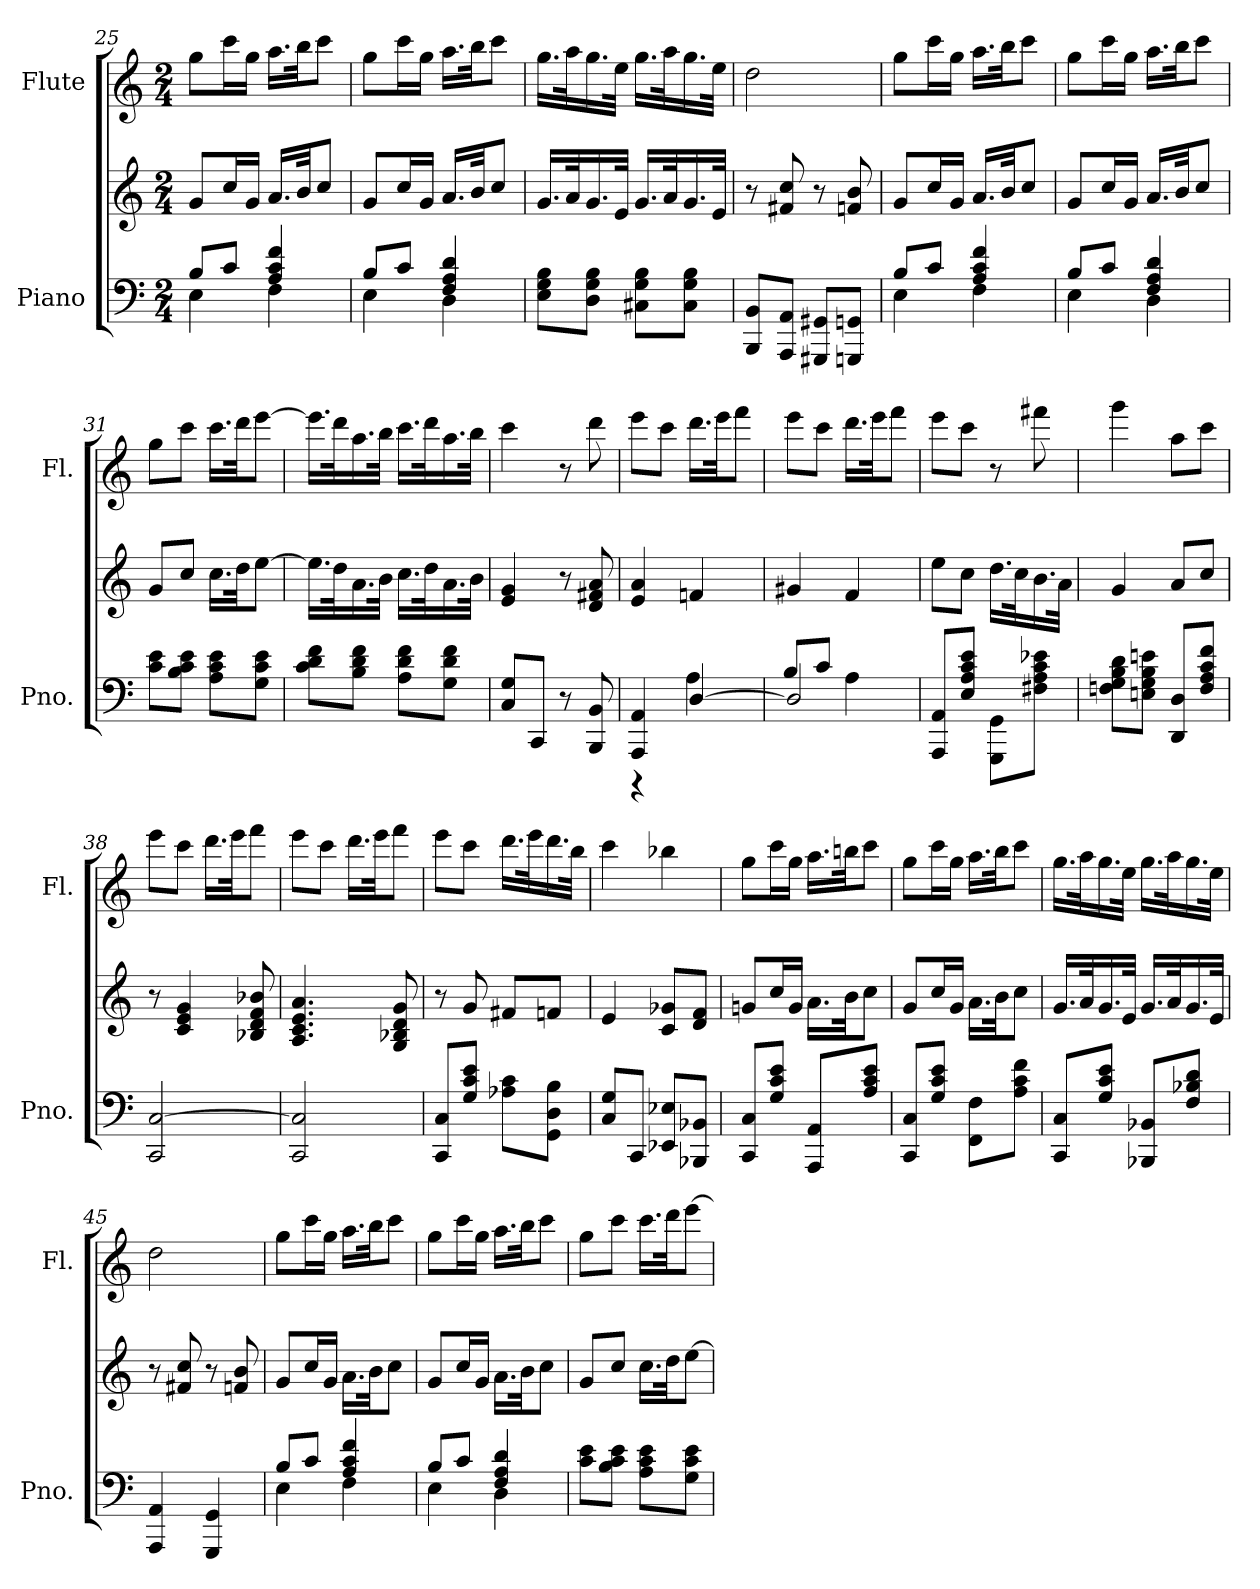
**kern	**kern	**kern
*part2	*part2	*part1
*staff3	*staff2	*staff1
*I"Piano	*	*I"Flute
*I'Pno.	*	*I'Fl.
*clefF4	*clefG2	*clefG2
*k[]	*k[]	*k[]
*C:	*C:	*C:
*M2/4	*M2/4	*M2/4
=25	=25	=25
*^	*	*
8B/L	4E\	8g/L	8gg\L
8c/J	.	16cc/L	16ccc\L
.	.	16g/JJ	16gg\JJ
4A/ 4c/ 4f/	4F\	16.a/LL	16.aa\LL
.	.	32b/JK	32bb\JK
.	.	8cc/J	8ccc\J
=26	=26	=26	=26
8B/L	4E\	8g/L	8gg\L
8c/J	.	16cc/L	16ccc\L
.	.	16g/JJ	16gg\JJ
4F/ 4A/ 4d/	4D\	16.a/LL	16.aa\LL
.	.	32b/JK	32bb\JK
.	.	8cc/J	8ccc\J
*v	*v	*	*
=27	=27	=27
8E\ 8G\ 8B\L	16.g/LL	16.gg\LL
.	32a/K	32aa\K
8D\ 8G\ 8B\J	16.g/	16.gg\
.	32e/JJk	32ee\JJk
8C#X\ 8G\ 8B\L	16.g/LL	16.gg\LL
.	32a/K	32aa\K
8C#\ 8G\ 8B\J	16.g/	16.gg\
.	32e/JJk	32ee\JJk
!!LO:LB:g=z
=28	=28	=28
8BBB/ 8BB/L	8r	2dd\
8AAA/ 8AA/J	8f#X/ 8cc/	.
8GGG#X/ 8GG#X/L	8r	.
8GGGn/ 8GGn/J	8fn/ 8b/	.
=29	=29	=29
*^	*	*
8B/L	4E\	8g/L	8gg\L
8c/J	.	16cc/L	16ccc\L
.	.	16g/JJ	16gg\JJ
4A/ 4c/ 4f/	4F\	16.a/LL	16.aa\LL
.	.	32b/JK	32bb\JK
.	.	8cc/J	8ccc\J
=30	=30	=30	=30
8B/L	4E\	8g/L	8gg\L
8c/J	.	16cc/L	16ccc\L
.	.	16g/JJ	16gg\JJ
4F/ 4A/ 4d/	4D\	16.a/LL	16.aa\LL
.	.	32b/JK	32bb\JK
.	.	8cc/J	8ccc\J
*v	*v	*	*
=31	=31	=31
8c\ 8e\L	8g/L	8gg\L
8B\ 8c\ 8e\J	8cc/J	8ccc\J
8A\ 8c\ 8e\L	16.cc\LL	16.ccc\LL
.	32dd\JK	32ddd\JK
8G\ 8c\ 8e\J	[8ee\J	[8eee\J
=32	=32	=32
8c\ 8d\ 8f\L	16.ee\LL]	16.eee\LL]
.	32dd\K	32ddd\K
8B\ 8d\ 8f\J	16.a\	16.aa\
.	32b\JJk	32bb\JJk
8A\ 8d\ 8f\L	16.cc\LL	16.ccc\LL
.	32dd\K	32ddd\K
8G\ 8d\ 8f\J	16.a\	16.aa\
.	32b\JJk	32bb\JJk
!!LO:LB:g=z
=33	=33	=33
8C/ 8G/L	4e/ 4g/	4ccc\
8CC/J	.	.
8r	8r	8r
8BBB/ 8BB/	8d/ 8f#X/ 8a/	8ddd\
=34	=34	=34
*^	*	*
4AAA/ 4AA/	4r	4e/ 4a/	8eee\L
.	.	.	8ccc\J
[4D/	4A\	4fn/	16.ddd\LL
.	.	.	32eee\JK
.	.	.	8fff\J
=35	=35	=35	=35
2D/]	8B/L	4g#X/	8eee\L
.	8c/J	.	8ccc\J
.	4A\	4f/	16.ddd\LL
.	.	.	32eee\JK
.	.	.	8fff\J
*v	*v	*	*
=36	=36	=36
8AAA/ 8AA/L	8ee\L	8eee\L
8E/ 8A/ 8c/ 8e/J	8cc\J	8ccc\J
8GGG\ 8GG\L	16.dd\LL	8r
.	32cc\K	.
8F#X\ 8A\ 8c\ 8e-X\J	16.b\	8fff#X\
.	32a\JJk	.
=37	=37	=37
8Fn\ 8G\ 8B\ 8d\L	4g/	4ggg\
8En\ 8G\ 8B\ 8en\J	.	.
8DD/ 8D/L	8a/L	8aa\L
8F/ 8A/ 8c/ 8f/J	8cc/J	8ccc\J
=38	=38	=38
2CC/ [2C/	8r	8eee\L
.	4c/ 4e/ 4g/	8ccc\J
.	.	16.ddd\LL
.	.	32eee\JK
.	8B-X/ 8d/ 8f/ 8b-X/	8fff\J
!!LO:PB:g=z
=39	=39	=39
2CC/ 2C/]	4.A/ 4.c/ 4.e/ 4.a/	8eee\L
.	.	8ccc\J
.	.	16.ddd\LL
.	.	32eee\JK
.	8G/ 8B-X/ 8d/ 8g/	8fff\J
=40	=40	=40
8CC/ 8C/L	8r	8eee\L
8G/ 8c/ 8e/J	8g/	8ccc\J
8A-X\ 8c\L	8f#X/L	16.ddd\LL
.	.	32eee\K
8GG\ 8D\ 8B\J	8fn/J	16.ddd\
.	.	32bb\JJk
=41	=41	=41
8C/ 8G/L	4e/	4ccc\
8CC/J	.	.
8EE-X/ 8E-X/L	8c/ 8g-X/L	4bb-X\
8BBB-X/ 8BB-X/J	8d/ 8f/J	.
=42	=42	=42
8CC/ 8C/L	8gn/L	8gg\L
8G/ 8c/ 8e/J	16cc/L	16ccc\L
.	16g/JJ	16gg\JJ
8AAA/ 8AA/L	16.a\LL	16.aa\LL
.	32b\JK	32bbn\JK
8A/ 8c/ 8e/J	8cc\J	8ccc\J
=43	=43	=43
8CC/ 8C/L	8g/L	8gg\L
8G/ 8c/ 8e/J	16cc/L	16ccc\L
.	16g/JJ	16gg\JJ
8FF\ 8F\L	16.a\LL	16.aa\LL
.	32b\JK	32bb\JK
8A\ 8c\ 8f\J	8cc\J	8ccc\J
!!LO:LB:g=z
=44	=44	=44
8CC/ 8C/L	16.g/LL	16.gg\LL
.	32a/K	32aa\K
8G/ 8c/ 8e/J	16.g/	16.gg\
.	32e/JJk	32ee\JJk
8BBB-X/ 8BB-X/L	16.g/LL	16.gg\LL
.	32a/K	32aa\K
8F/ 8B-X/ 8d/J	16.g/	16.gg\
.	32e/JJk	32ee\JJk
=45	=45	=45
4AAA/ 4AA/	8r	2dd\
.	8f#X/ 8cc/	.
4GGG/ 4GG/	8r	.
.	8fn/ 8b/	.
=46	=46	=46
*^	*	*
8B/L	4E\	8g/L	8gg\L
8c/J	.	16cc/L	16ccc\L
.	.	16g/JJ	16gg\JJ
4A/ 4c/ 4f/	4F\	16.a\LL	16.aa\LL
.	.	32b\JK	32bb\JK
.	.	8cc\J	8ccc\J
=47	=47	=47	=47
8B/L	4E\	8g/L	8gg\L
8c/J	.	16cc/L	16ccc\L
.	.	16g/JJ	16gg\JJ
4F/ 4A/ 4d/	4D\	16.a\LL	16.aa\LL
.	.	32b\JK	32bb\JK
.	.	8cc\J	8ccc\J
*v	*v	*	*
=48	=48	=48
8c\ 8e\L	8g/L	8gg\L
8B\ 8c\ 8e\J	8cc/J	8ccc\J
8A\ 8c\ 8e\L	16.cc\LL	16.ccc\LL
.	32dd\JK	32ddd\JK
8G\ 8c\ 8e\J	[8ee\J	[8eee\J
=	=	=
*-	*-	*-
